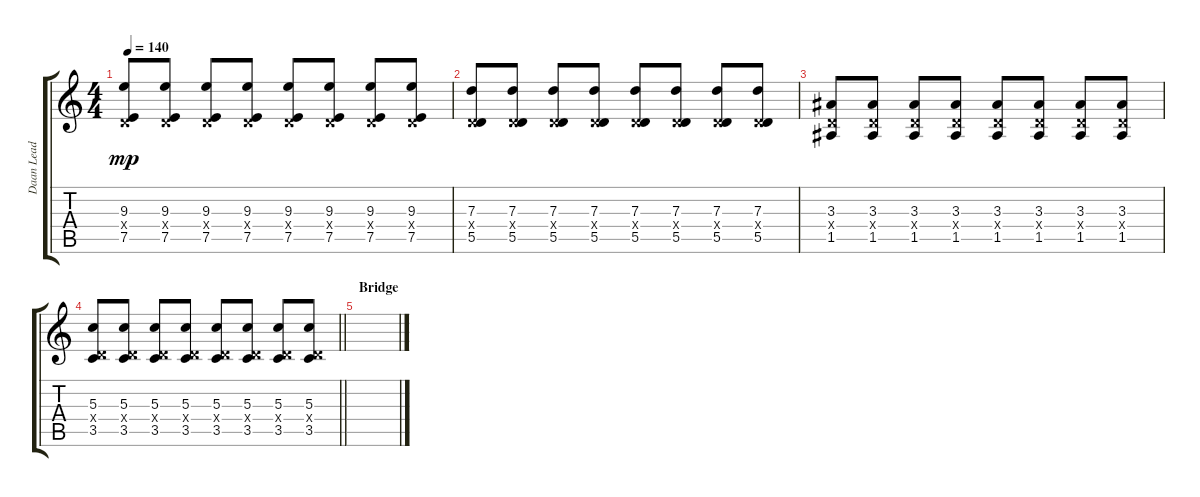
\track ("Daan Lead" "Daan Lead") {instrument overdrivenguitar}
\staff {score tabs}
\tuning (E4 B3 G3 D3 A2 E2) {hide}
\ts (4 4)
\tempo 140
\clef g2
\ks c
(9.3 0.4{x} 7.5).8{dy mp} (9.3 0.4{x} 7.5).8 (9.3 0.4{x} 7.5).8 (9.3 0.4{x} 7.5).8 (9.3 0.4{x} 7.5).8 (9.3 0.4{x} 7.5).8 (9.3 0.4{x} 7.5).8 (9.3 0.4{x} 7.5).8 |
(7.3 0.4{x} 5.5).8 (7.3 0.4{x} 5.5).8 (7.3 0.4{x} 5.5).8 (7.3 0.4{x} 5.5).8 (7.3 0.4{x} 5.5).8 (7.3 0.4{x} 5.5).8 (7.3 0.4{x} 5.5).8 (7.3 0.4{x} 5.5).8 |
(3.3 0.4{x} 1.5).8 (3.3 0.4{x} 1.5).8 (3.3 0.4{x} 1.5).8 (3.3 0.4{x} 1.5).8 (3.3 0.4{x} 1.5).8 (3.3 0.4{x} 1.5).8 (3.3 0.4{x} 1.5).8 (3.3 0.4{x} 1.5).8 |
\barLineRight lightlight
(5.3 0.4{x} 3.5).8 (5.3 0.4{x} 3.5).8 (5.3 0.4{x} 3.5).8 (5.3 0.4{x} 3.5).8 (5.3 0.4{x} 3.5).8 (5.3 0.4{x} 3.5).8 (5.3 0.4{x} 3.5).8 (5.3 0.4{x} 3.5).8 |
\section ("" "Bridge")
